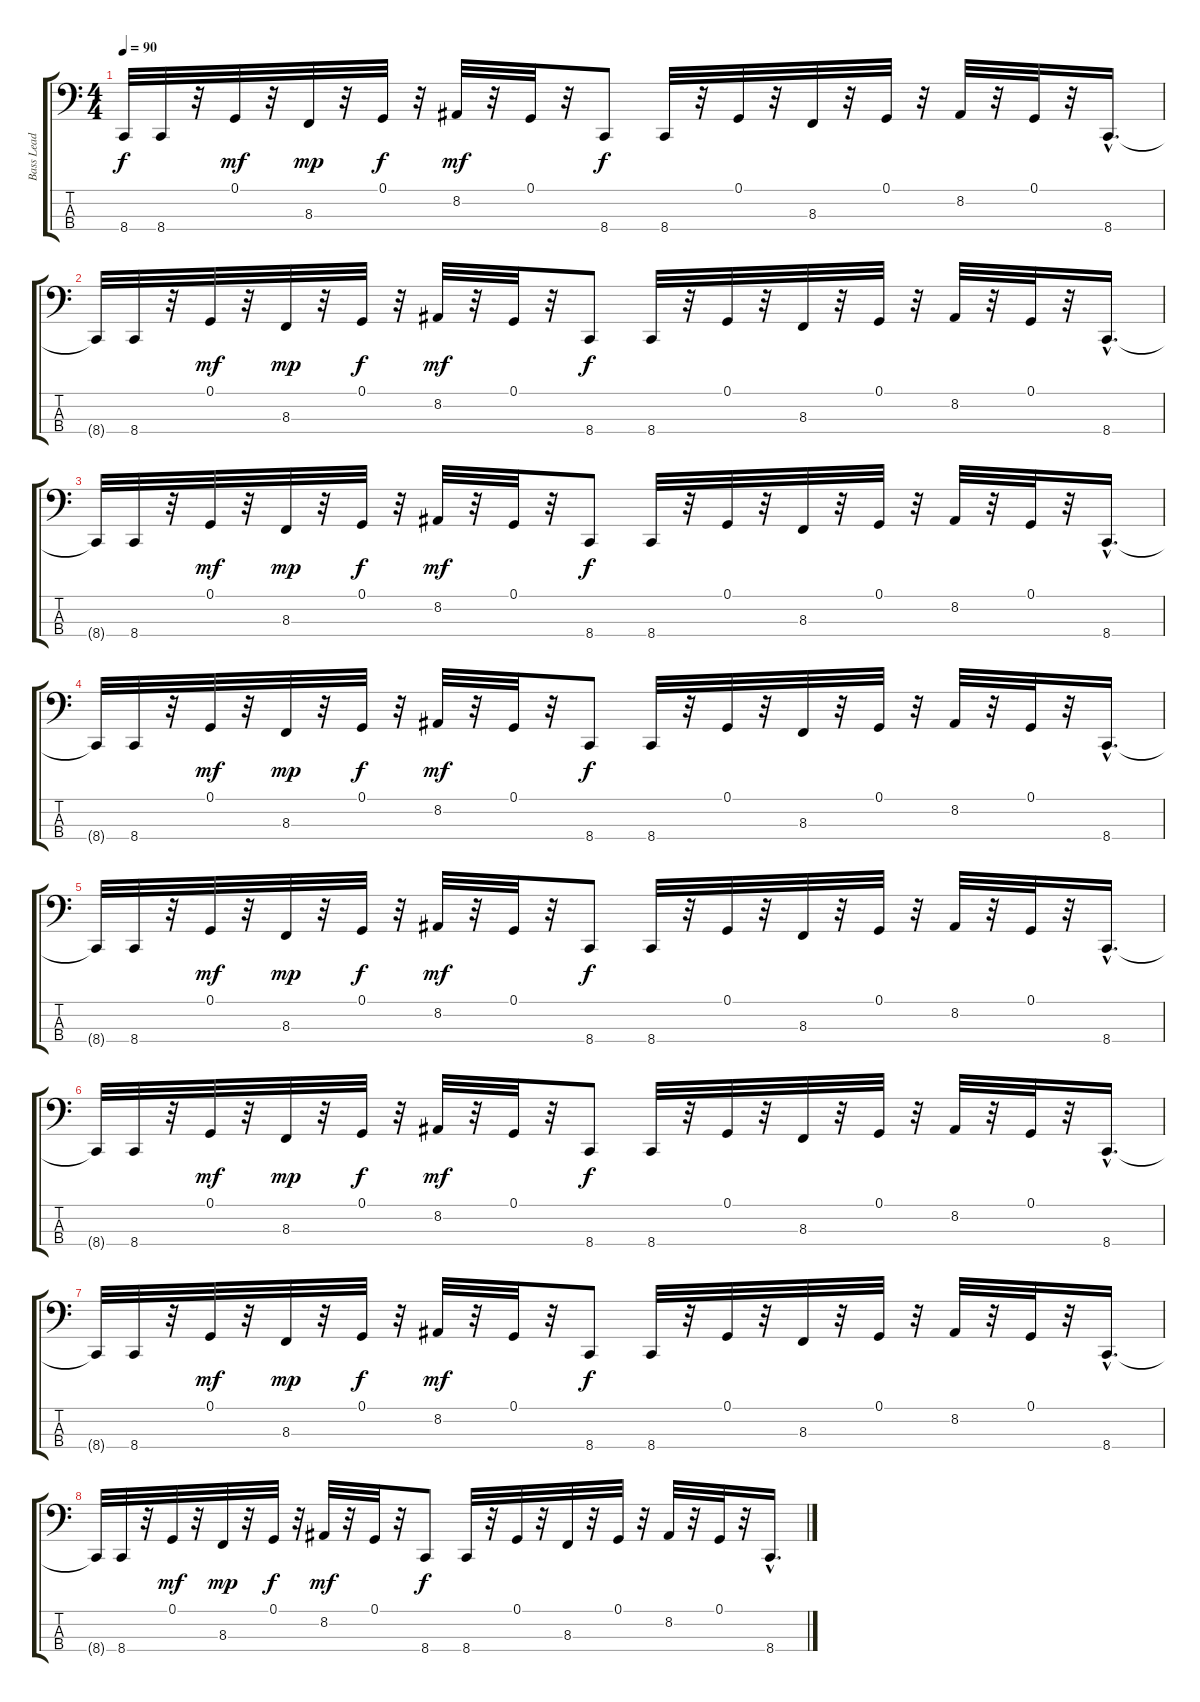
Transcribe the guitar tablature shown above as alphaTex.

\track ("Bass Lead" "Bass Lead") {instrument lead8bassandlead}
\staff {score tabs}
\tuning (G2 D2 A1 E1) {hide}
\ts (4 4)
\tempo 90
\clef f4
\ks c
8.4{t}.32{dy f} 8.4.32 r.32 0.1.32{dy mf} r.32 8.3.32{dy mp} r.32 0.1.32{dy f} r.32 8.2.32{dy mf} r.32 0.1.32 r.32 8.4.8{dy f} 8.4.32 r.32 0.1.32 r.32 8.3.32 r.32 0.1.32 r.32 8.2.32 r.32 0.1.32 r.32 8.4{hac}.16{d} |
8.4{t}.32 8.4.32 r.32 0.1.32{dy mf} r.32 8.3.32{dy mp} r.32 0.1.32{dy f} r.32 8.2.32{dy mf} r.32 0.1.32 r.32 8.4.8{dy f} 8.4.32 r.32 0.1.32 r.32 8.3.32 r.32 0.1.32 r.32 8.2.32 r.32 0.1.32 r.32 8.4{hac}.16{d} |
8.4{t}.32 8.4.32 r.32 0.1.32{dy mf} r.32 8.3.32{dy mp} r.32 0.1.32{dy f} r.32 8.2.32{dy mf} r.32 0.1.32 r.32 8.4.8{dy f} 8.4.32 r.32 0.1.32 r.32 8.3.32 r.32 0.1.32 r.32 8.2.32 r.32 0.1.32 r.32 8.4{hac}.16{d} |
8.4{t}.32 8.4.32 r.32 0.1.32{dy mf} r.32 8.3.32{dy mp} r.32 0.1.32{dy f} r.32 8.2.32{dy mf} r.32 0.1.32 r.32 8.4.8{dy f} 8.4.32 r.32 0.1.32 r.32 8.3.32 r.32 0.1.32 r.32 8.2.32 r.32 0.1.32 r.32 8.4{hac}.16{d} |
8.4{t}.32 8.4.32 r.32 0.1.32{dy mf} r.32 8.3.32{dy mp} r.32 0.1.32{dy f} r.32 8.2.32{dy mf} r.32 0.1.32 r.32 8.4.8{dy f} 8.4.32 r.32 0.1.32 r.32 8.3.32 r.32 0.1.32 r.32 8.2.32 r.32 0.1.32 r.32 8.4{hac}.16{d} |
8.4{t}.32 8.4.32 r.32 0.1.32{dy mf} r.32 8.3.32{dy mp} r.32 0.1.32{dy f} r.32 8.2.32{dy mf} r.32 0.1.32 r.32 8.4.8{dy f} 8.4.32 r.32 0.1.32 r.32 8.3.32 r.32 0.1.32 r.32 8.2.32 r.32 0.1.32 r.32 8.4{hac}.16{d} |
8.4{t}.32 8.4.32 r.32 0.1.32{dy mf} r.32 8.3.32{dy mp} r.32 0.1.32{dy f} r.32 8.2.32{dy mf} r.32 0.1.32 r.32 8.4.8{dy f} 8.4.32 r.32 0.1.32 r.32 8.3.32 r.32 0.1.32 r.32 8.2.32 r.32 0.1.32 r.32 8.4{hac}.16{d} |
8.4{t}.32 8.4.32 r.32 0.1.32{dy mf} r.32 8.3.32{dy mp} r.32 0.1.32{dy f} r.32 8.2.32{dy mf} r.32 0.1.32 r.32 8.4.8{dy f} 8.4.32 r.32 0.1.32 r.32 8.3.32 r.32 0.1.32 r.32 8.2.32 r.32 0.1.32 r.32 8.4{hac}.16{d}
